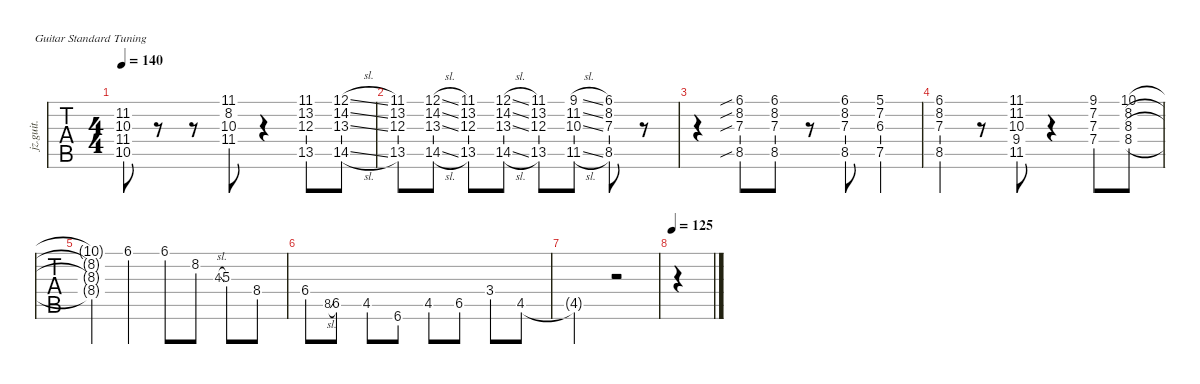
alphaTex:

\defaultSystemsLayout 4
\hideDynamics
\bracketExtendMode nobrackets
\otherSystemsTrackNameOrientation horizontal
\track ("Solo" "jz.guit.") {instrument electricguitarjazz}
\staff {tabs}
\tuning (E4 B3 G3 D3 A2 E2)
\ts (4 4)
\tempo 140
\clef g2
\ks bb
(11.2{acc b} 10.3{acc forcenatural} 11.4{acc b} 10.5{acc forcenatural}).8{dy mf} r.8 r.8 (11.4{acc b} 10.3{acc forcenatural} 8.2{acc forcenatural} 11.1{acc b}).8 r.4 (13.5{acc b} 12.3{acc forcenatural} 13.2{acc forcenatural} 11.1{acc b}).8 (14.5{sl acc forcenatural} 13.3{sl acc b} 14.2{sl acc b} 12.1{sl acc forcenatural}).8 |
(13.5{acc b} 12.3{acc forcenatural} 13.2{acc forcenatural} 11.1{acc b}).8 (14.5{sl acc forcenatural} 13.3{sl acc b} 14.2{sl acc b} 12.1{sl acc forcenatural}).8 (13.5{acc b} 12.3{acc forcenatural} 13.2{acc forcenatural} 11.1{acc b}).8 (14.5{sl acc forcenatural} 13.3{sl acc b} 14.2{sl acc b} 12.1{sl acc forcenatural}).8 (13.5{acc b} 12.3{acc forcenatural} 13.2{acc forcenatural} 11.1{acc b}).8 (11.5{sl acc b} 10.3{sl acc forcenatural} 11.2{sl acc b} 9.1{sl acc b}).8 (6.1{acc b} 8.2{acc forcenatural} 7.3{acc forcenatural} 8.5{acc forcenatural}).8 r.8 |
r.4 (6.1{sib acc b} 8.2{sib acc forcenatural} 7.3{sib acc forcenatural} 8.5{sib acc forcenatural}).8 (6.1{acc b} 8.2{acc forcenatural} 7.3{acc forcenatural} 8.5{acc forcenatural}).8 r.8 (6.1{acc b} 8.2{acc forcenatural} 7.3{acc forcenatural} 8.5{acc forcenatural}).8 (5.1{acc forcenatural} 7.2{acc b} 6.3{acc b} 7.5{acc forcenatural}).4 |
(6.1{acc b} 8.2{acc forcenatural} 7.3{acc forcenatural} 8.5{acc forcenatural}).4 r.8 (11.5{acc b} 9.4{acc forcenatural} 10.3{acc forcenatural} 11.2{acc b} 11.1{acc b}).8 r.4 (9.1{acc b} 7.2{acc b} 7.3{acc forcenatural} 7.4{acc forcenatural}).8 (8.4{acc b} 8.3{acc b} 8.2{acc forcenatural} 10.1{acc forcenatural}).8 |
(8.4{t acc b} 8.3{t acc b} 8.2{t acc forcenatural} 10.1{t acc forcenatural}).4 6.1{acc b}.4 6.1{acc b}.8 8.2{acc forcenatural}.8 4.3{sl acc forcenatural}.8{gr} 5.3{acc forcenatural}.8 8.4{acc b}.8 |
6.4{acc b}.8 8.5{sl acc forcenatural}.8{gr} 6.5{acc b}.8 4.5{acc b}.8 6.6{acc b}.8 4.5{acc b}.8 6.5{acc b}.8 3.4{acc forcenatural}.8 4.5{acc b}.8 |
4.5{t acc b}.2 r.2 |
\tempo 125
